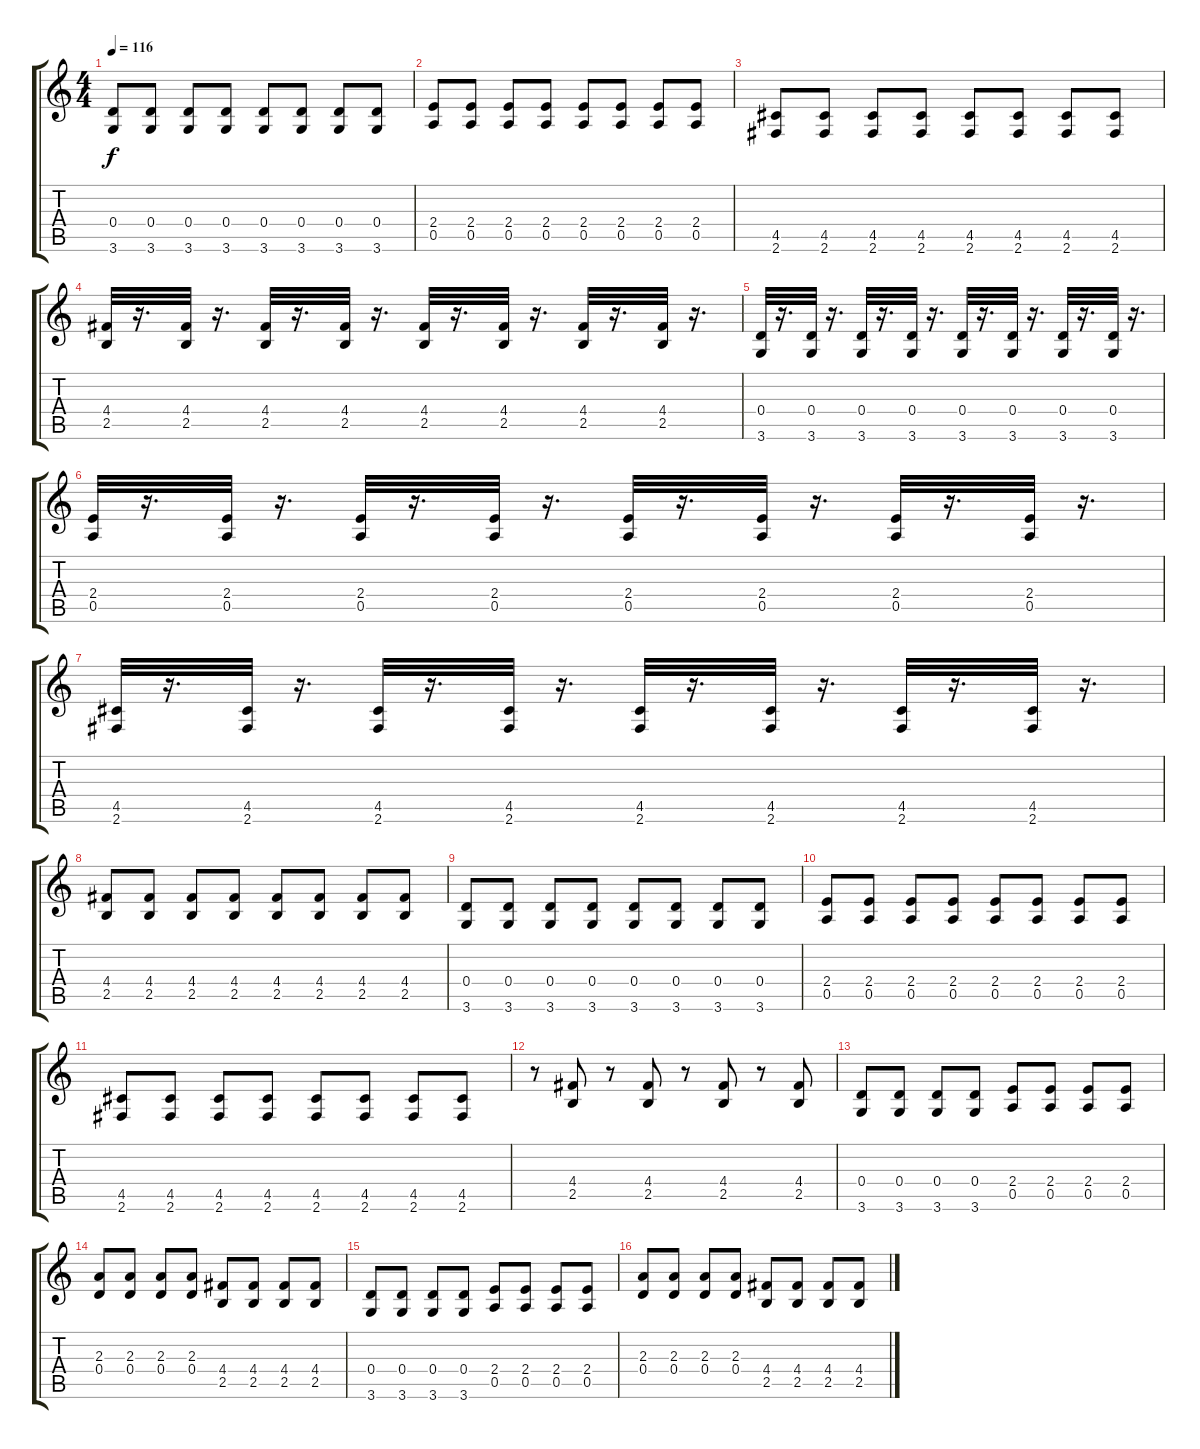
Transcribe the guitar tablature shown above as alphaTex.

\track "" {instrument distortionguitar}
\staff {score tabs}
\tuning (E4 B3 G3 D3 A2 E2) {hide}
\ts (4 4)
\tempo 116
\clef g2
\ks c
(0.4 3.6).8{dy f} (0.4 3.6).8 (0.4 3.6).8 (0.4 3.6).8 (0.4 3.6).8 (0.4 3.6).8 (0.4 3.6).8 (0.4 3.6).8 |
(2.4 0.5).8 (2.4 0.5).8 (2.4 0.5).8 (2.4 0.5).8 (2.4 0.5).8 (2.4 0.5).8 (2.4 0.5).8 (2.4 0.5).8 |
(4.5 2.6).8 (4.5 2.6).8 (4.5 2.6).8 (4.5 2.6).8 (4.5 2.6).8 (4.5 2.6).8 (4.5 2.6).8 (4.5 2.6).8 |
(4.4 2.5).32 r.16{d} (4.4 2.5).32 r.16{d} (4.4 2.5).32 r.16{d} (4.4 2.5).32 r.16{d} (4.4 2.5).32 r.16{d} (4.4 2.5).32 r.16{d} (4.4 2.5).32 r.16{d} (4.4 2.5).32 r.16{d} |
(0.4 3.6).32 r.16{d} (0.4 3.6).32 r.16{d} (0.4 3.6).32 r.16{d} (0.4 3.6).32 r.16{d} (0.4 3.6).32 r.16{d} (0.4 3.6).32 r.16{d} (0.4 3.6).32 r.16{d} (0.4 3.6).32 r.16{d} |
(2.4 0.5).32 r.16{d} (2.4 0.5).32 r.16{d} (2.4 0.5).32 r.16{d} (2.4 0.5).32 r.16{d} (2.4 0.5).32 r.16{d} (2.4 0.5).32 r.16{d} (2.4 0.5).32 r.16{d} (2.4 0.5).32 r.16{d} |
(4.5 2.6).32 r.16{d} (4.5 2.6).32 r.16{d} (4.5 2.6).32 r.16{d} (4.5 2.6).32 r.16{d} (4.5 2.6).32 r.16{d} (4.5 2.6).32 r.16{d} (4.5 2.6).32 r.16{d} (4.5 2.6).32 r.16{d} |
(4.4 2.5).8 (4.4 2.5).8 (4.4 2.5).8 (4.4 2.5).8 (4.4 2.5).8 (4.4 2.5).8 (4.4 2.5).8 (4.4 2.5).8 |
(0.4 3.6).8 (0.4 3.6).8 (0.4 3.6).8 (0.4 3.6).8 (0.4 3.6).8 (0.4 3.6).8 (0.4 3.6).8 (0.4 3.6).8 |
(2.4 0.5).8 (2.4 0.5).8 (2.4 0.5).8 (2.4 0.5).8 (2.4 0.5).8 (2.4 0.5).8 (2.4 0.5).8 (2.4 0.5).8 |
(4.5 2.6).8 (4.5 2.6).8 (4.5 2.6).8 (4.5 2.6).8 (4.5 2.6).8 (4.5 2.6).8 (4.5 2.6).8 (4.5 2.6).8 |
r.8 (4.4 2.5).8 r.8 (4.4 2.5).8 r.8 (4.4 2.5).8 r.8 (4.4 2.5).8 |
(0.4 3.6).8 (0.4 3.6).8 (0.4 3.6).8 (0.4 3.6).8 (2.4 0.5).8 (2.4 0.5).8 (2.4 0.5).8 (2.4 0.5).8 |
(2.3 0.4).8 (2.3 0.4).8 (2.3 0.4).8 (2.3 0.4).8 (4.4 2.5).8 (4.4 2.5).8 (4.4 2.5).8 (4.4 2.5).8 |
(0.4 3.6).8 (0.4 3.6).8 (0.4 3.6).8 (0.4 3.6).8 (2.4 0.5).8 (2.4 0.5).8 (2.4 0.5).8 (2.4 0.5).8 |
(2.3 0.4).8 (2.3 0.4).8 (2.3 0.4).8 (2.3 0.4).8 (4.4 2.5).8 (4.4 2.5).8 (4.4 2.5).8 (4.4 2.5).8
